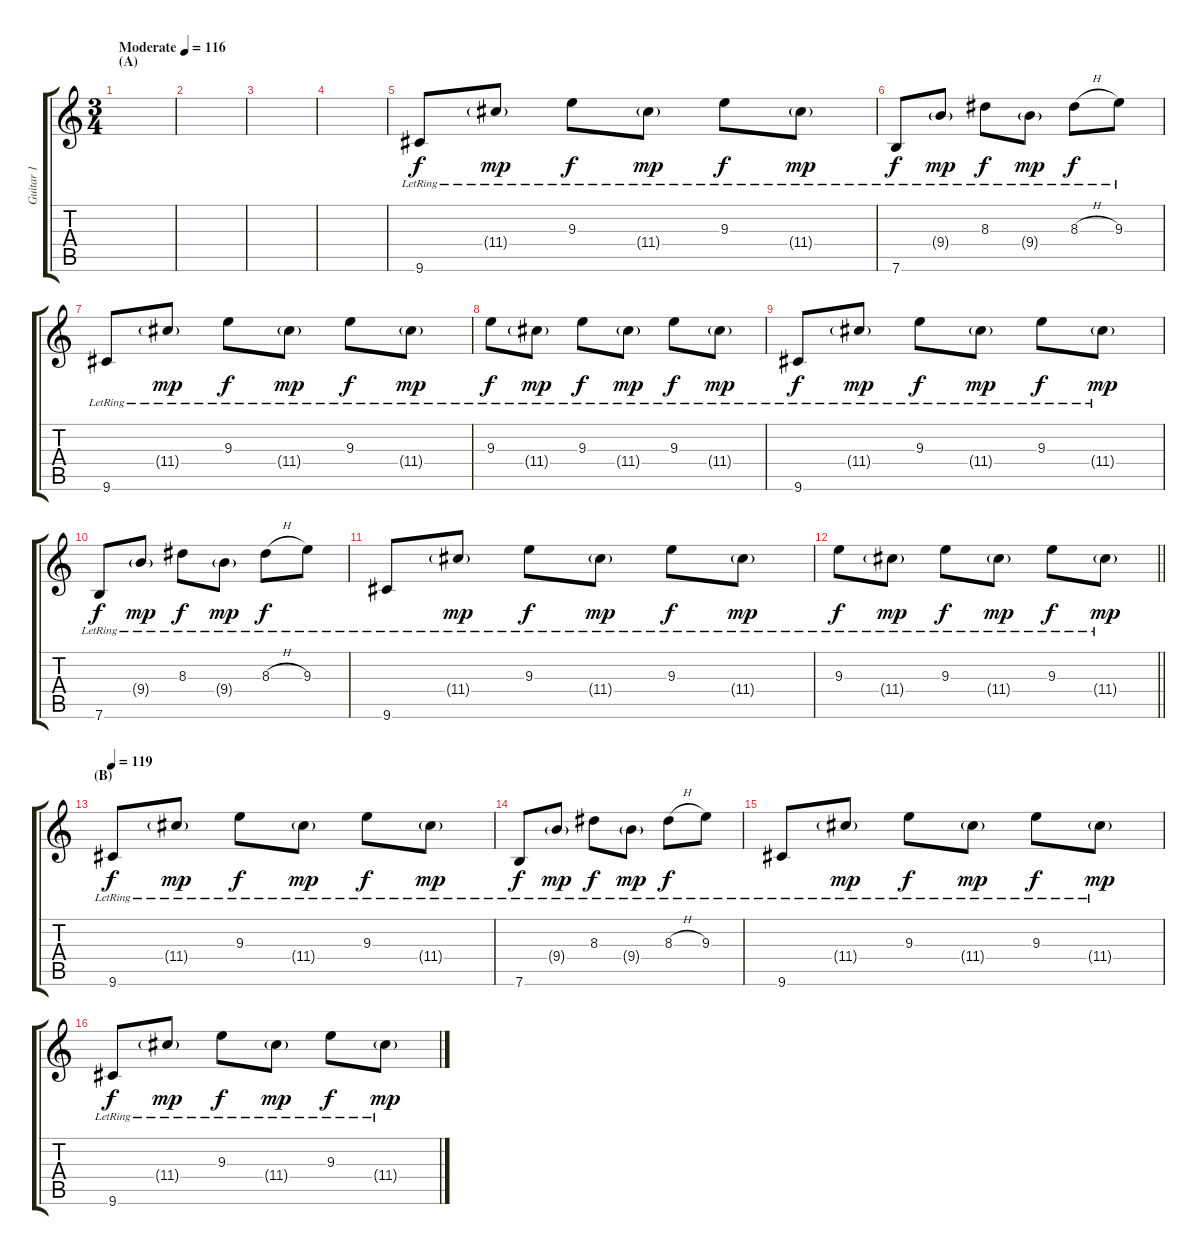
\track ("Guitar 1" "Guitar 1") {instrument electricguitarjazz}
\staff {score tabs}
\tuning (E4 B3 G3 D3 A2 E2) {hide}
\ts (3 4)
\section ("" "(A)")
\tempo (116 "Moderate")
\clef g2
\ks c
|
|
|
|
9.6{lr}.8 11.4{g lr}.8{dy mp} 9.3{lr}.8{dy f} 11.4{g lr}.8{dy mp} 9.3{lr}.8{dy f} 11.4{g lr}.8{dy mp} |
7.6{lr}.8{dy f} 9.4{g lr}.8{dy mp} 8.3{lr}.8{dy f} 9.4{g lr}.8{dy mp} 8.3{h lr}.8{dy f} 9.3{lr}.8 |
9.6{lr}.8 11.4{g lr}.8{dy mp} 9.3{lr}.8{dy f} 11.4{g lr}.8{dy mp} 9.3{lr}.8{dy f} 11.4{g lr}.8{dy mp} |
9.3{lr}.8{dy f} 11.4{g lr}.8{dy mp} 9.3{lr}.8{dy f} 11.4{g lr}.8{dy mp} 9.3{lr}.8{dy f} 11.4{g lr}.8{dy mp} |
9.6{lr}.8{dy f} 11.4{g lr}.8{dy mp} 9.3{lr}.8{dy f} 11.4{g lr}.8{dy mp} 9.3{lr}.8{dy f} 11.4{g lr}.8{dy mp} |
7.6{lr}.8{dy f} 9.4{g lr}.8{dy mp} 8.3{lr}.8{dy f} 9.4{g lr}.8{dy mp} 8.3{h lr}.8{dy f} 9.3{lr}.8 |
9.6{lr}.8 11.4{g lr}.8{dy mp} 9.3{lr}.8{dy f} 11.4{g lr}.8{dy mp} 9.3{lr}.8{dy f} 11.4{g lr}.8{dy mp} |
\barLineRight lightlight
9.3{lr}.8{dy f} 11.4{g lr}.8{dy mp} 9.3{lr}.8{dy f} 11.4{g lr}.8{dy mp} 9.3{lr}.8{dy f} 11.4{g lr}.8{dy mp} |
\section ("" "(B)")
\tempo 119
9.6{lr}.8{dy f} 11.4{g lr}.8{dy mp} 9.3{lr}.8{dy f} 11.4{g lr}.8{dy mp} 9.3{lr}.8{dy f} 11.4{g lr}.8{dy mp} |
7.6{lr}.8{dy f} 9.4{g lr}.8{dy mp} 8.3{lr}.8{dy f} 9.4{g lr}.8{dy mp} 8.3{h lr}.8{dy f} 9.3{lr}.8 |
9.6{lr}.8 11.4{g lr}.8{dy mp} 9.3{lr}.8{dy f} 11.4{g lr}.8{dy mp} 9.3{lr}.8{dy f} 11.4{g lr}.8{dy mp} |
9.6{lr}.8{dy f} 11.4{g lr}.8{dy mp} 9.3{lr}.8{dy f} 11.4{g lr}.8{dy mp} 9.3{lr}.8{dy f} 11.4{g lr}.8{dy mp}
